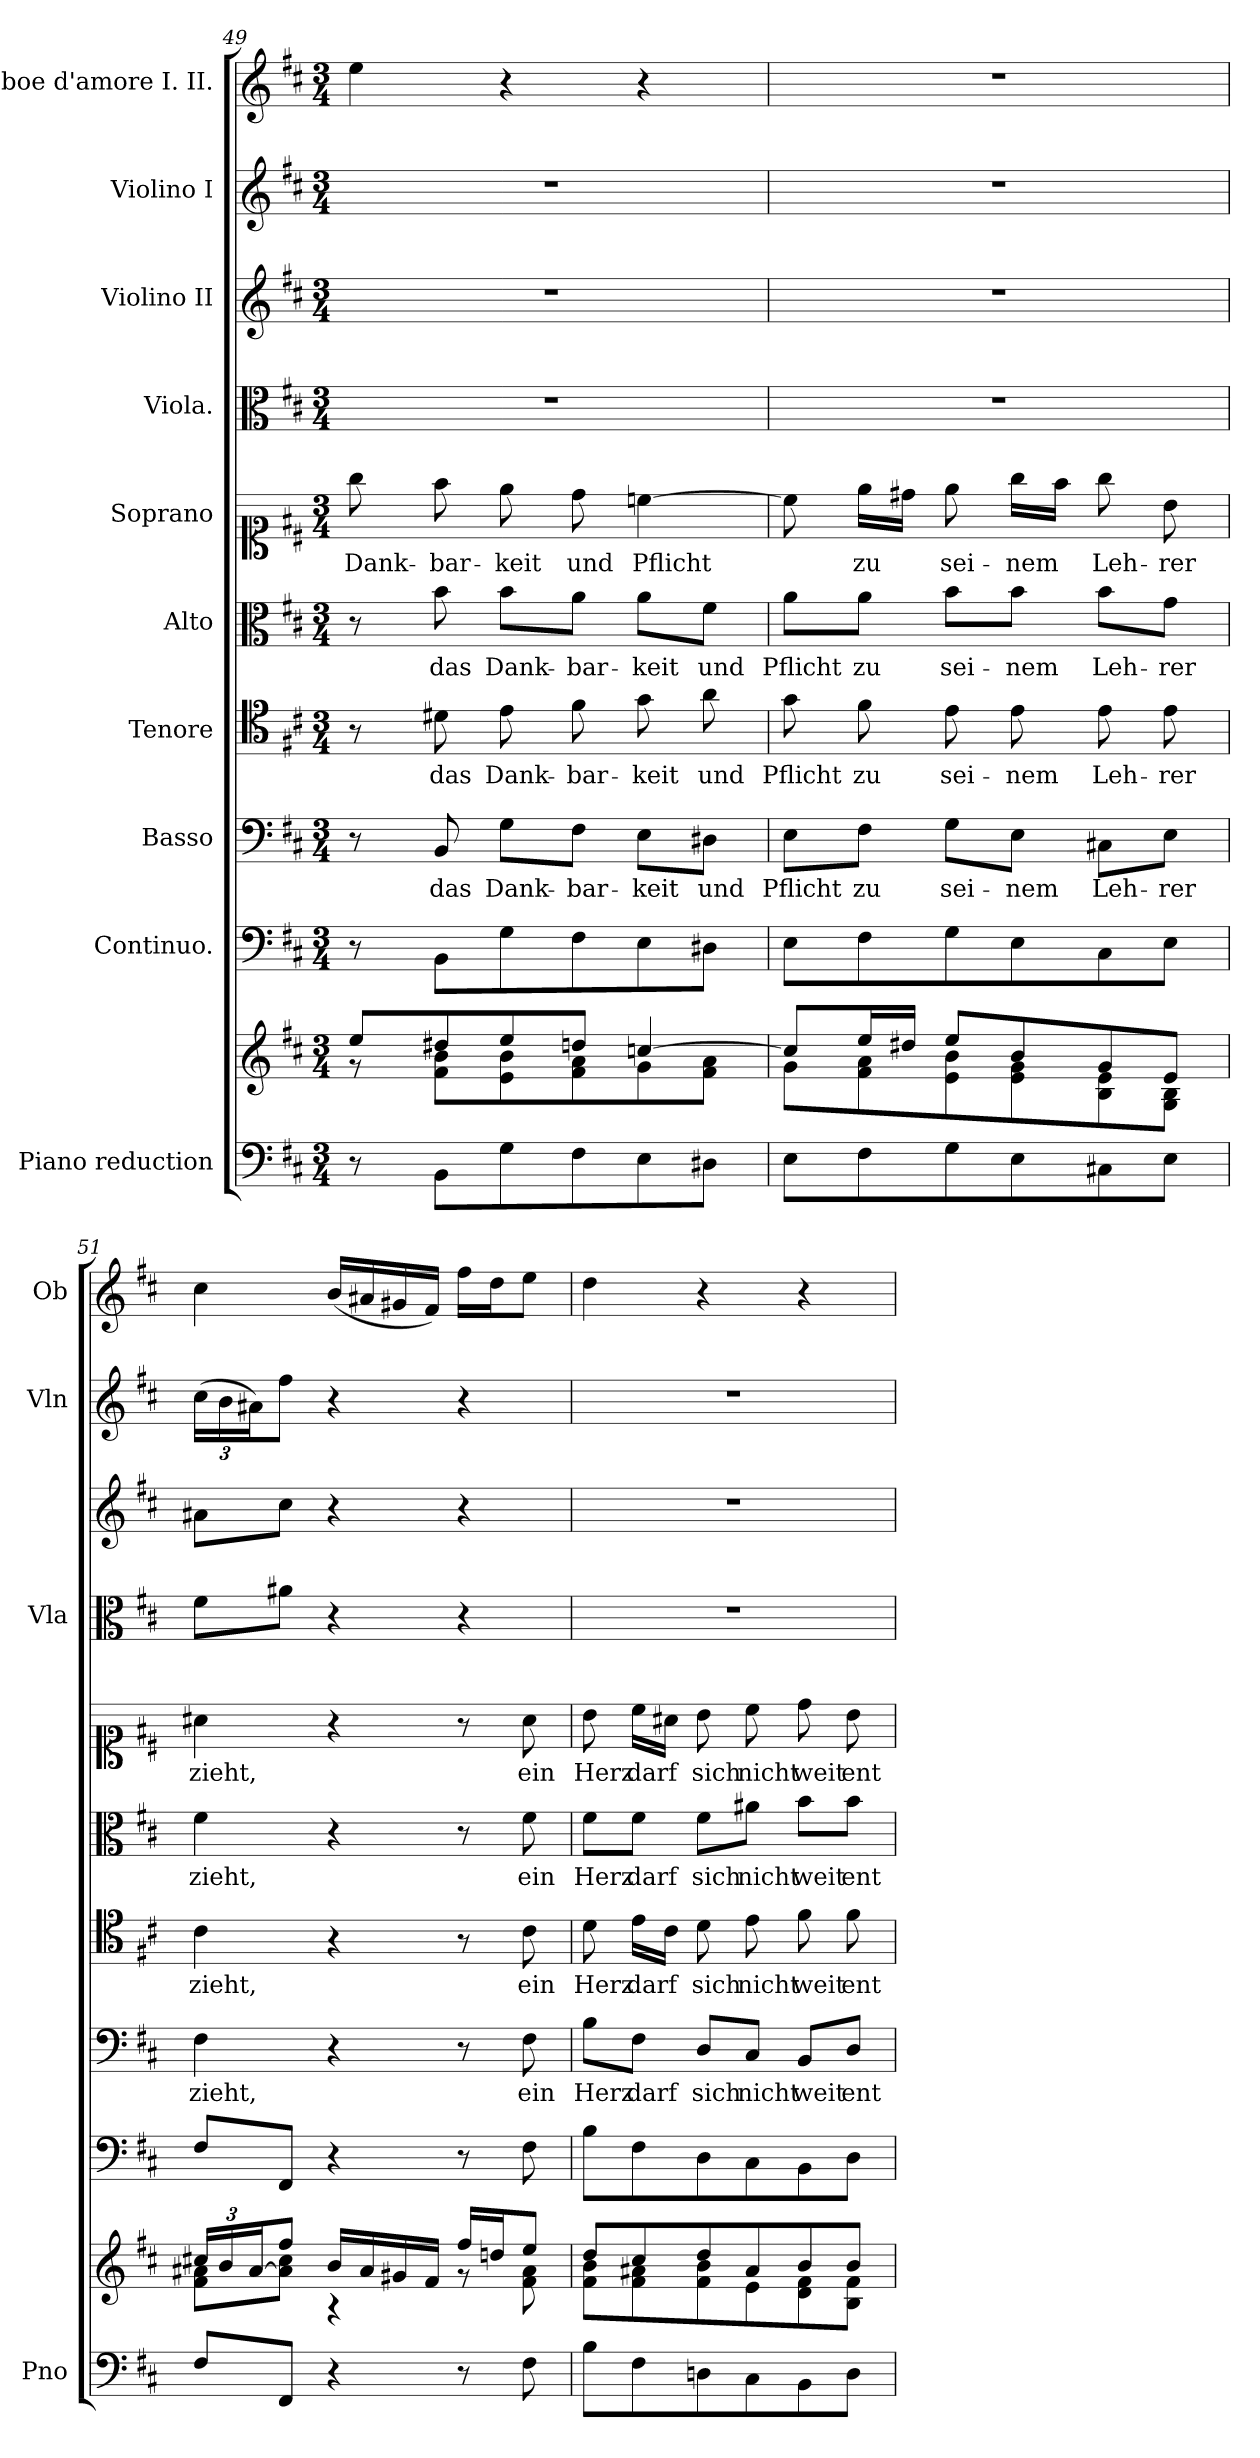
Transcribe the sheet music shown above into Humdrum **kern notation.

**kern	**kern	**kern	**kern	**text	**kern	**text	**kern	**text	**kern	**text	**kern	**kern	**kern	**kern
*part10	*part10	*part9	*part8	*part8	*part7	*part7	*part6	*part6	*part5	*part5	*part4	*part3	*part2	*part1
*staff11	*staff10	*staff9	*staff8	*staff8	*staff7	*staff7	*staff6	*staff6	*staff5	*staff5	*staff4	*staff3	*staff2	*staff1
*I"Piano reduction	*	*I"Continuo.	*I"Basso	*	*I"Tenore	*	*I"Alto	*	*I"Soprano	*	*I"Viola.	*I"Violino II	*I"Violino I	*I"Oboe d'amore I. II.
*I'Pno	*	*	*	*	*	*	*	*	*	*	*I'Vla	*	*I'Vln	*I'Ob
*clefF4	*clefG2	*clefF4	*clefF4	*	*clefC4	*	*clefC3	*	*clefC1	*	*clefC3	*clefG2	*clefG2	*clefG2
*k[f#c#]	*k[f#c#]	*k[f#c#]	*k[f#c#]	*	*k[f#c#]	*	*k[f#c#]	*	*k[f#c#]	*	*k[f#c#]	*k[f#c#]	*k[f#c#]	*k[f#c#]
*M3/4	*M3/4	*M3/4	*M3/4	*	*M3/4	*	*M3/4	*	*M3/4	*	*M3/4	*M3/4	*M3/4	*M3/4
=49	=49	=49	=49	=49	=49	=49	=49	=49	=49	=49	=49	=49	=49	=49
*	*^	*	*	*	*	*	*	*	*	*	*	*	*	*
!	!	!	!	!	!	!	!	!	!	!	!LO:LY:b	!	!	!	!
8r	8ee/L	8r	8r	8r	.	8r	.	8r	.	8gg\	Dank-	2.r	2.r	2.r	4ee\
!	!	!	!	!	!LO:LY:b	!	!LO:LY:b	!	!LO:LY:b	!	!LO:LY:b	!	!	!	!
8BB\L	8dd#X/	8f#\ 8b\L	8BB\L	8BB/	das	8d#X\	das	8b\	das	8ff#\	-bar-	.	.	.	.
!	!	!	!	!	!LO:LY:b	!	!LO:LY:b	!	!LO:LY:b	!	!LO:LY:b	!	!	!	!
8G\	8ee/	8e\ 8b\	8G\	8G\L	Dank-	8e\	Dank-	8b\L	Dank-	8ee\	-keit	.	.	.	4r
!	!	!	!	!	!LO:LY:b	!	!LO:LY:b	!	!LO:LY:b	!	!LO:LY:b	!	!	!	!
8F#\	8ddn/J	8f#\ 8a\	8F#\	8F#\J	-bar-	8f#\	-bar-	8a\J	-bar-	8dd\	und	.	.	.	.
!	!	!	!	!	!LO:LY:b	!	!LO:LY:b	!	!LO:LY:b	!	!LO:LY:b	!	!	!	!
8E\	[4ccn/	8g\	8E\	8E\L	-keit	8g\	-keit	8a\L	-keit	[4ccn\	Pflicht	.	.	.	4r
!	!	!	!	!	!LO:LY:b	!	!LO:LY:b	!	!LO:LY:b	!	!	!	!	!	!
8D#X\J	.	8f#\ 8a\J	8D#X\J	8D#X\J	und	8a\	und	8f#\J	und	.	.	.	.	.	.
=50	=50	=50	=50	=50	=50	=50	=50	=50	=50	=50	=50	=50	=50	=50	=50
!	!	!	!	!	!LO:LY:b	!	!LO:LY:b	!	!LO:LY:b	!	!	!	!	!	!
8E\L	8cc/L]	8g\L	8E\L	8E\L	Pflicht	8g\	Pflicht	8a\L	Pflicht	8cc\]	.	2.r	2.r	2.r	2.r
!	!	!	!	!	!LO:LY:b	!	!LO:LY:b	!	!LO:LY:b	!	!LO:LY:b	!	!	!	!
8F#\	16ee/L	8f#\ 8a\	8F#\	8F#\J	zu	8f#\	zu	8a\J	zu	16ee\LL	zu	.	.	.	.
.	16dd#X/JJ	.	.	.	.	.	.	.	.	16dd#X\JJ	.	.	.	.	.
!	!	!	!	!	!LO:LY:b	!	!LO:LY:b	!	!LO:LY:b	!	!LO:LY:b	!	!	!	!
8G\	8ee/L	8e\ 8b\	8G\	8G\L	sei-	8e\	sei-	8b\L	sei-	8ee\	sei-	.	.	.	.
!	!	!	!	!	!LO:LY:b	!	!LO:LY:b	!	!LO:LY:b	!	!LO:LY:b	!	!	!	!
8E\	8b/	8e\ 8g\	8E\	8E\J	-nem	8e\	-nem	8b\J	-nem	16gg\LL	-nem	.	.	.	.
.	.	.	.	.	.	.	.	.	.	16ff#\JJ	.	.	.	.	.
!	!	!	!	!	!LO:LY:b	!	!LO:LY:b	!	!LO:LY:b	!	!LO:LY:b	!	!	!	!
8C#X\	8g/	8B\ 8e\	8C#\	8C#X\L	Leh-	8e\	Leh-	8b\L	Leh-	8gg\	Leh-	.	.	.	.
!	!	!	!	!	!LO:LY:b	!	!LO:LY:b	!	!LO:LY:b	!	!LO:LY:b	!	!	!	!
8E\J	8e/J	8G\ 8B\J	8E\J	8E\J	-rer	8e\	-rer	8g\J	-rer	8b\	-rer	.	.	.	.
=51	=51	=51	=51	=51	=51	=51	=51	=51	=51	=51	=51	=51	=51	=51	=51
*	*Xbrackettup	*	*	*	*	*	*	*	*	*	*	*	*	*	*
!	!	!	!	!	!LO:LY:b	!	!LO:LY:b	!	!LO:LY:b	!	!LO:LY:b	!	!	!	!
*	*	*	*	*	*	*	*	*	*	*	*	*	*	*Xbrackettup	*
8F#/L	24cc#X/LL	8f#\ 8a#X\L	8F#/L	4F#\	zieht,	4c#\	zieht,	4f#\	zieht,	4a#X\	zieht,	8f#\L	8a#X\L	(24cc#\LL	4cc#\
.	24b/	.	.	.	.	.	.	.	.	.	.	.	.	24b\	.
.	[<24a#/J	.	.	.	.	.	.	.	.	.	.	.	.	24a#X\J)	.
8FF#/J	8ff#/J	8a#\] 8cc#\J	8FF#/J	.	.	.	.	.	.	.	.	8a#X\J	8cc#\J	8ff#\J	.
4r	16b/LL	4r	4r	4r	.	4r	.	4r	.	4r	.	4r	4r	4r	(16b/LL
.	16a#/	.	.	.	.	.	.	.	.	.	.	.	.	.	16a#X/
.	16g#X/	.	.	.	.	.	.	.	.	.	.	.	.	.	16g#X/
.	16f#/JJ	.	.	.	.	.	.	.	.	.	.	.	.	.	16f#/JJ)
8r	16ff#/LL	8r	8r	8r	.	8r	.	8r	.	8r	.	4r	4r	4r	16ff#\LL
.	16ddn/J	.	.	.	.	.	.	.	.	.	.	.	.	.	16dd\J
!	!	!	!	!	!LO:LY:b	!	!LO:LY:b	!	!LO:LY:b	!	!LO:LY:b	!	!	!	!
8F#\	8ee/J	8f#\ 8a#\	8F#\	8F#\	ein	8c#\	ein	8f#\	ein	8a#\	ein	.	.	.	8ee\J
!!LO:PB:g=z
=52	=52	=52	=52	=52	=52	=52	=52	=52	=52	=52	=52	=52	=52	=52	=52
!	!	!	!	!	!LO:LY:b	!	!LO:LY:b	!	!LO:LY:b	!	!LO:LY:b	!	!	!	!
8B\L	8dd/L	8f#\ 8b\L	8B\L	8B\L	Herz	8d\	Herz	8f#\L	Herz	8b\	Herz	2.r	2.r	2.r	4dd\
!	!	!	!	!	!LO:LY:b	!	!LO:LY:b	!	!LO:LY:b	!	!LO:LY:b	!	!	!	!
8F#\	8cc#/	8f#\ 8a#X\	8F#\	8F#\J	darf	16e\LL	darf	8f#\J	darf	16cc#\LL	darf	.	.	.	.
.	.	.	.	.	.	16c#\JJ	.	.	.	16a#X\JJ	.	.	.	.	.
!	!	!	!	!	!LO:LY:b	!	!LO:LY:b	!	!LO:LY:b	!	!LO:LY:b	!	!	!	!
8Dn\	8dd/	8f#\ 8b\	8D\	8D/L	sich	8d\	sich	8f#\L	sich	8b\	sich	.	.	.	4r
!	!	!	!	!	!LO:LY:b	!	!LO:LY:b	!	!LO:LY:b	!	!LO:LY:b	!	!	!	!
8C#\	8a#/	8e\	8C#\	8C#/J	nicht	8e\	nicht	8a#X\J	nicht	8cc#\	nicht	.	.	.	.
!	!	!	!	!	!LO:LY:b	!	!LO:LY:b	!	!LO:LY:b	!	!LO:LY:b	!	!	!	!
8BB\	8b/	8d\ 8f#\	8BB\	8BB/L	weit	8f#\	weit	8b\L	weit	8dd\	weit	.	.	.	4r
!	!	!	!	!	!LO:LY:b	!	!LO:LY:b	!	!LO:LY:b	!	!LO:LY:b	!	!	!	!
8D\J	8b/J	8B\ 8f#\J	8D\J	8D/J	ent-	8f#\	ent-	8b\J	ent-	8b\	ent-	.	.	.	.
*	*v	*v	*	*	*	*	*	*	*	*	*	*	*	*	*
=	=	=	=	=	=	=	=	=	=	=	=	=	=	=
*-	*-	*-	*-	*-	*-	*-	*-	*-	*-	*-	*-	*-	*-	*-
